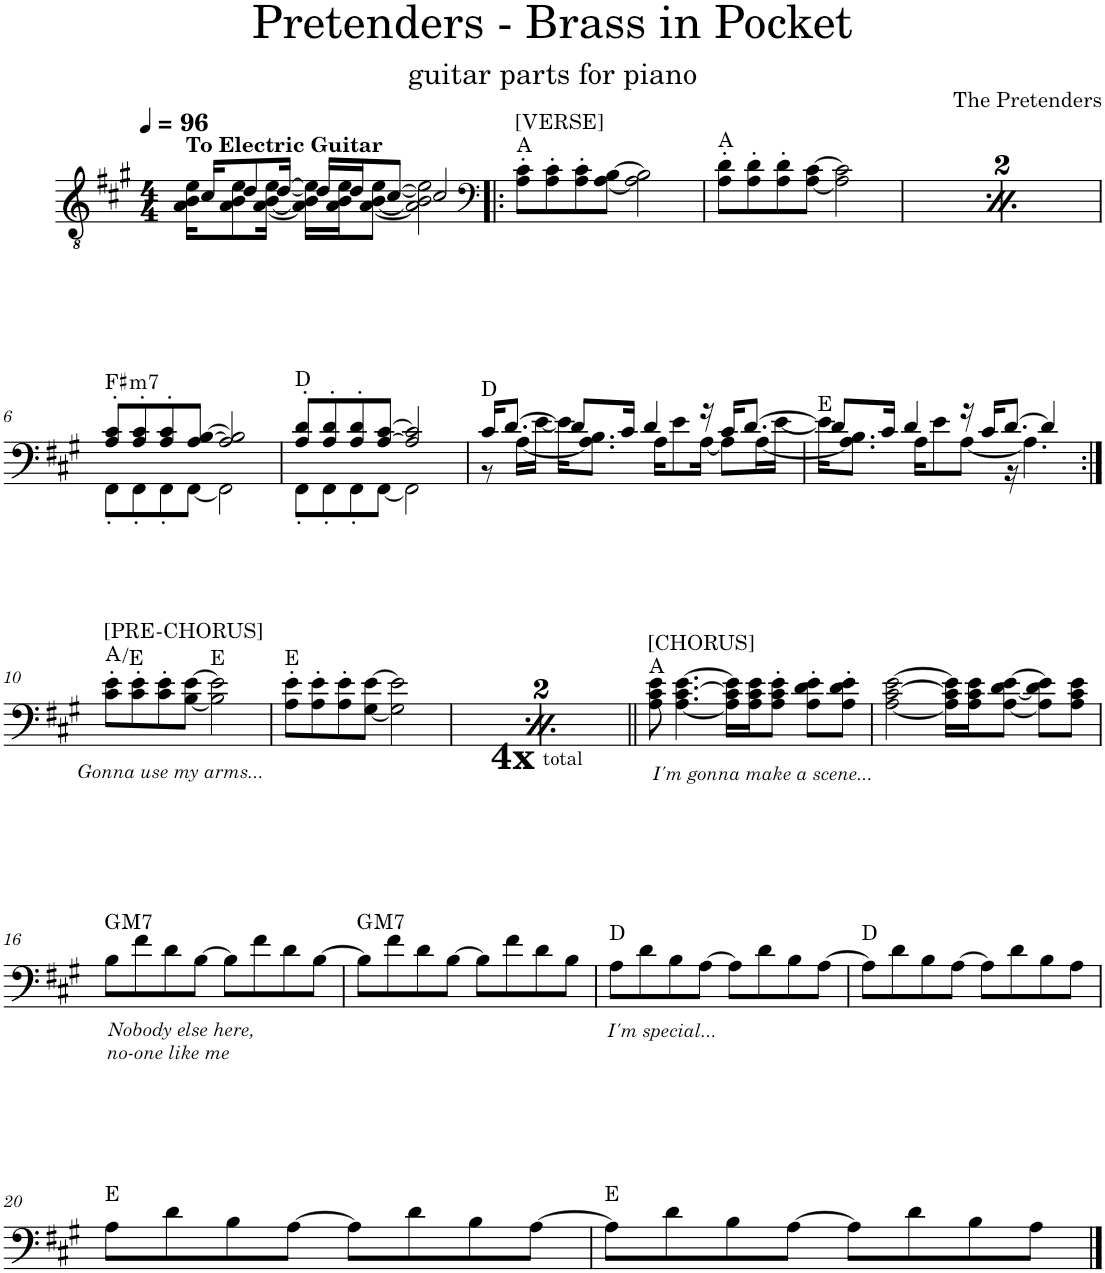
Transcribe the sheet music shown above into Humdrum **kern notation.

**kern	**harte
*part1	*part1
*staff1	*
*I"Piano	*
*I'Pno.	*
*clefGv2	*
*k[f#c#g#]	*
*M4/4	*
*MM96	*
=1	=1
*^	*
!LO:TX:a:B:t=To Electric Guitar	!	!
16c#/KL	16A\ 16B\ 16e\KL	.
8d/	8A\ 8B\ 8e\	.
[16d/Jk	[16A\ [16B\ [16e\Jk	.
16d/LL]	16A\] 16B\] 16e\]LL	.
16d/J	16A\ 16B\ 16e\J	.
[8c#/J	[8A\ [8B\ [8e\J	.
2c#/]	2A\] 2B\] 2e\]	.
*v	*v	*
=2!|:	=2!|:
*clefF4	*
*^	*
!LO:TX:a:t=[VERSE]	!	!
*v	*v	*
8A\' 8c#\'L	A:maj
8A\' 8c#\'	.
8A\' 8c#\'	.
[8A\ [8B\J	.
2A\] 2B\]	.
=3	=3
8A\' 8d\'L	A:maj
8A\' 8d\'	.
8A\' 8d\'	.
[8A\ [8c#\J	.
2A\] 2c#\]	.
=4	=4
!LO:TX:a:t=[VERSE]	!
8A\' 8c#\'L	A:maj
8A\' 8c#\'	.
8A\' 8c#\'	.
[8A\ [8B\J	.
2A\] 2B\]	.
=5	=5
8A\' 8d\'L	A:maj
8A\' 8d\'	.
8A\' 8d\'	.
[8A\ [8c#\J	.
2A\] 2c#\]	.
!!LO:LB:g=z
=6	=6
*^	*
!	!	!LO:H:kt=m7
8A/' 8c#/'L	8FF#'\L	F#:min7
8A/' 8c#/'	8FF#'\	.
8A/' 8c#/'	8FF#'\	.
[8A/ [8B/J	[8FF#\J	.
2A/] 2B/]	2FF#\]	.
=7	=7	=7
8A/' 8d/'L	8FF#'\L	D:maj
8A/' 8d/'	8FF#'\	.
8A/' 8d/'	8FF#'\	.
[8A/ [8c#/J	[8FF#\J	.
2A/] 2c#/]	2FF#\]	.
=8	=8	=8
16c#/KL	8r	D:maj
[8.d/J	.	.
.	[16A\LL	.
.	[16e\JJ	.
8d/L]	16e\KL]	.
.	8.A\] 8.B\J	.
16c#/Jk	.	.
4d/	.	.
.	16A\KL	.
.	8e\	.
16r	[16A\Jk	.
16c#/KL	8A\L]	.
[8.d/J	.	.
.	[16A\L	.
.	[16e\JJ	.
=9	=9	=9
8d/L]	16e\KL]	E:maj
.	8.A\] 8.B\J	.
16c#/Jk	.	.
4d/	.	.
.	16A\KL	.
.	8e\	.
16r	[8A\J	.
16c#/KL	.	.
[8.d/J	16r	.
.	4.A\]	.
4d/]	.	.
*v	*v	*
!!LO:LB:g=z
=10:|!	=10:|!
!LO:TX:a:t=[PRE-CHORUS]	!
!LO:TX:b:i:t=Gonna use my arms...	!
8c#\' 8e\'L	A:maj/5
8c#\' 8e\'	.
8c#\' 8e\'	.
[8B\ [8e\J	.
2B\] 2e\]	E:maj
=11	=11
8A\' 8e\'L	E:maj
8A\' 8e\'	.
8A\' 8e\'	.
[8G#\ [8e\J	.
2G#\] 2e\]	.
=12	=12
!LO:TX:a:t=[PRE-CHORUS]	!
!LO:TX:b:i:t=Gonna use my arms...	!
8c#\' 8e\'L	A:maj/5
8c#\' 8e\'	.
8c#\' 8e\'	.
[8B\ [8e\J	.
2B\] 2e\]	E:maj
=13	=13
8A\' 8e\'L	E:maj
8A\' 8e\'	.
8A\' 8e\'	.
[8G#\ [8e\J	.
2G#\] 2e\]	.
=14||	=14||
!LO:TX:a:t=[CHORUS]	!
!LO:TX:b:i:t=I'm gonna make a scene...	!
8A\ 8c#\ 8e\	A:maj
[4.A\ [4.c#\ [4.e\	.
16A\] 16c#\] 16e\]LL	.
16A\ 16c#\ 16e\J	.
8A\' 8c#\' 8e\'J	.
8A\' 8d\' 8e\'L	.
8A\' 8d\' 8e\'J	.
=15	=15
[2A\ [2c#\ [2e\	.
16A\] 16c#\] 16e\]LL	.
16A\ 16c#\ 16e\J	.
[8A\ [8d\ [8e\J	.
8A\] 8d\] 8e\]L	.
8A\ 8c#\ 8e\J	.
!!LO:LB:g=z
=16	=16
!LO:TX:b:i:t=Nobody else here,	!
!LO:TX:b:t=no-one like me	!LO:H:kt=M7
8B\L	G:maj7
8f#\	.
8d\	.
[8B\J	.
8B\L]	.
8f#\	.
8d\	.
[8B\J	.
=17	=17
!	!LO:H:kt=M7
8B\L]	G:maj7
8f#\	.
8d\	.
[8B\J	.
8B\L]	.
8f#\	.
8d\	.
8B\J	.
=18	=18
!LO:TX:b:i:t=I'm special...	!
8A\L	D:maj
8d\	.
8B\	.
[8A\J	.
8A\L]	.
8d\	.
8B\	.
[8A\J	.
=19	=19
8A\L]	D:maj
8d\	.
8B\	.
[8A\J	.
8A\L]	.
8d\	.
8B\	.
8A\J	.
!!LO:LB:g=z
=20	=20
8A\L	E:maj
8d\	.
8B\	.
[8A\J	.
8A\L]	.
8d\	.
8B\	.
[8A\J	.
=21	=21
8A\L]	E:maj
8d\	.
8B\	.
[8A\J	.
8A\L]	.
8d\	.
8B\	.
8A\J	.
==	==
*-	*-
